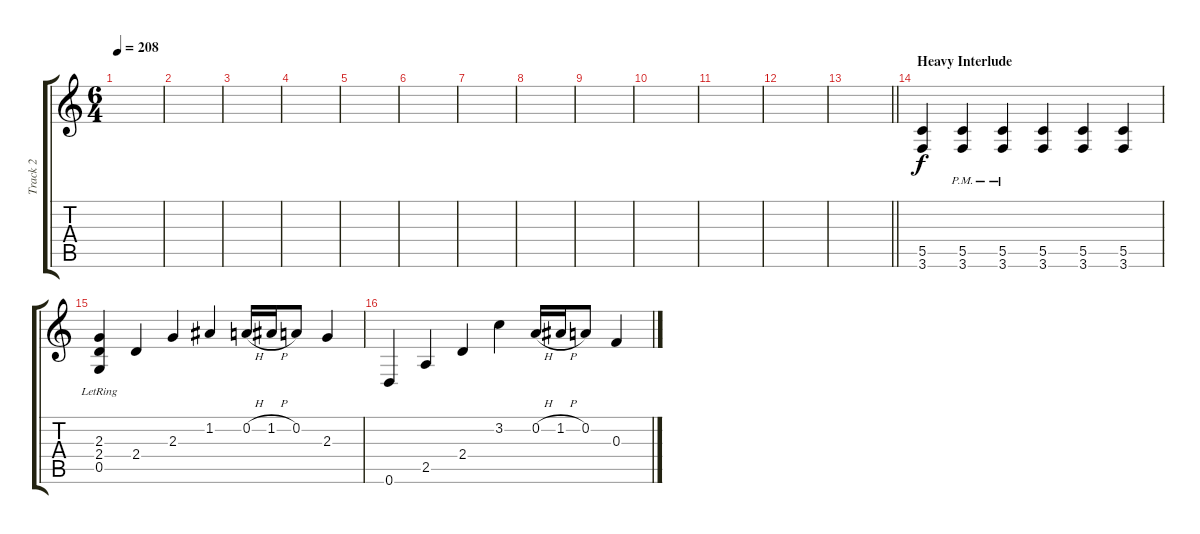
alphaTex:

\track ("Track 2" "Track 2") {instrument distortionguitar}
\staff {score tabs}
\tuning (D4 A3 F3 C3 G2 D2) {hide}
\ts (6 4)
\tempo 208
\clef g2
\ks c
|
|
|
|
|
|
|
|
|
|
|
|
\barLineRight lightlight
|
\section ("" "Heavy Interlude")
(5.5 3.6).4 (5.5{pm} 3.6{pm}).4 (5.5{pm} 3.6{pm}).4 (5.5 3.6).4 (5.5 3.6).4 (5.5 3.6).4 |
(2.3 2.4 0.5{lr}).4 2.4.4 2.3.4 1.2.4 0.2{h}.16 1.2{h}.16 0.2.8 2.3.4 |
0.6.4 2.5.4 2.4.4 3.2.4 0.2{h}.16 1.2{h}.16 0.2.8 0.3.4
